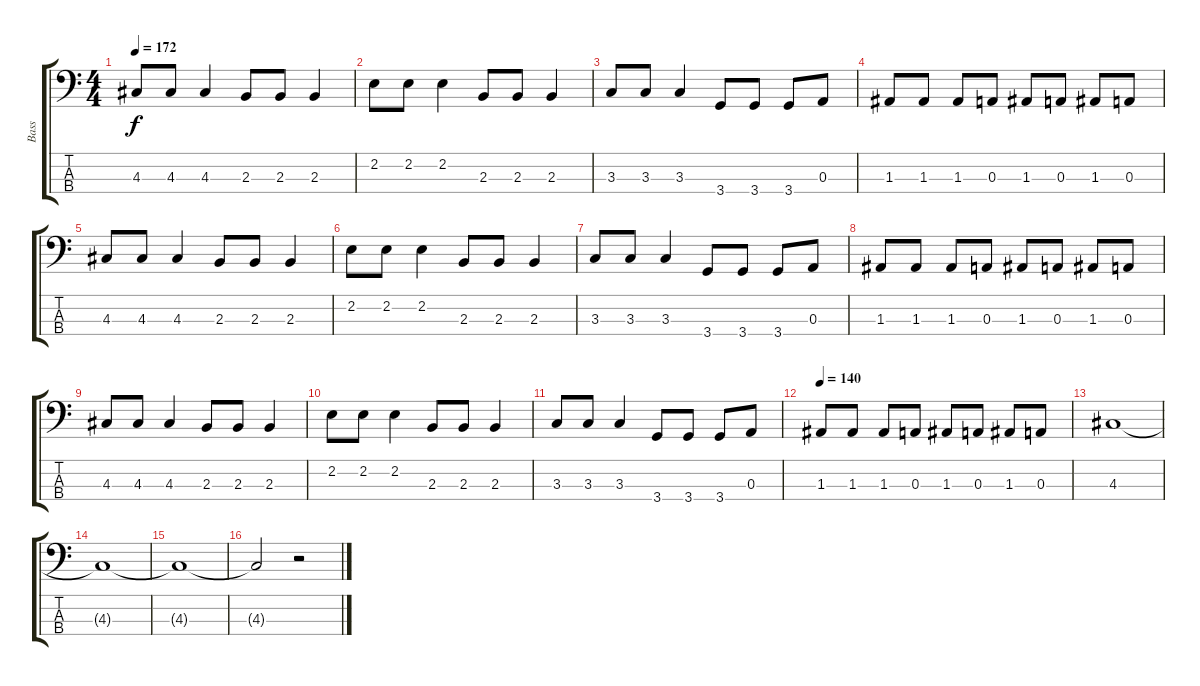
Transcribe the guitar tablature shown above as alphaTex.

\track ("Bass" "Bass") {instrument electricbasspick}
\staff {score tabs}
\tuning (G2 D2 A1 E1) {hide}
\ts (4 4)
\tempo 172
\clef f4
\ks c
4.3.8{dy f} 4.3.8 4.3.4 2.3.8 2.3.8 2.3.4 |
2.2.8 2.2.8 2.2.4 2.3.8 2.3.8 2.3.4 |
3.3.8 3.3.8 3.3.4 3.4.8 3.4.8 3.4.8 0.3.8 |
1.3.8 1.3.8 1.3.8 0.3.8 1.3.8 0.3.8 1.3.8 0.3.8 |
4.3.8 4.3.8 4.3.4 2.3.8 2.3.8 2.3.4 |
2.2.8 2.2.8 2.2.4 2.3.8 2.3.8 2.3.4 |
3.3.8 3.3.8 3.3.4 3.4.8 3.4.8 3.4.8 0.3.8 |
1.3.8 1.3.8 1.3.8 0.3.8 1.3.8 0.3.8 1.3.8 0.3.8 |
4.3.8 4.3.8 4.3.4 2.3.8 2.3.8 2.3.4 |
2.2.8 2.2.8 2.2.4 2.3.8 2.3.8 2.3.4 |
3.3.8 3.3.8 3.3.4 3.4.8 3.4.8 3.4.8 0.3.8 |
\tempo 140
1.3.8 1.3.8 1.3.8 0.3.8 1.3.8 0.3.8 1.3.8 0.3.8 |
4.3.1 |
4.3{t}.1 |
4.3{t}.1 |
4.3{t}.2 r.2
